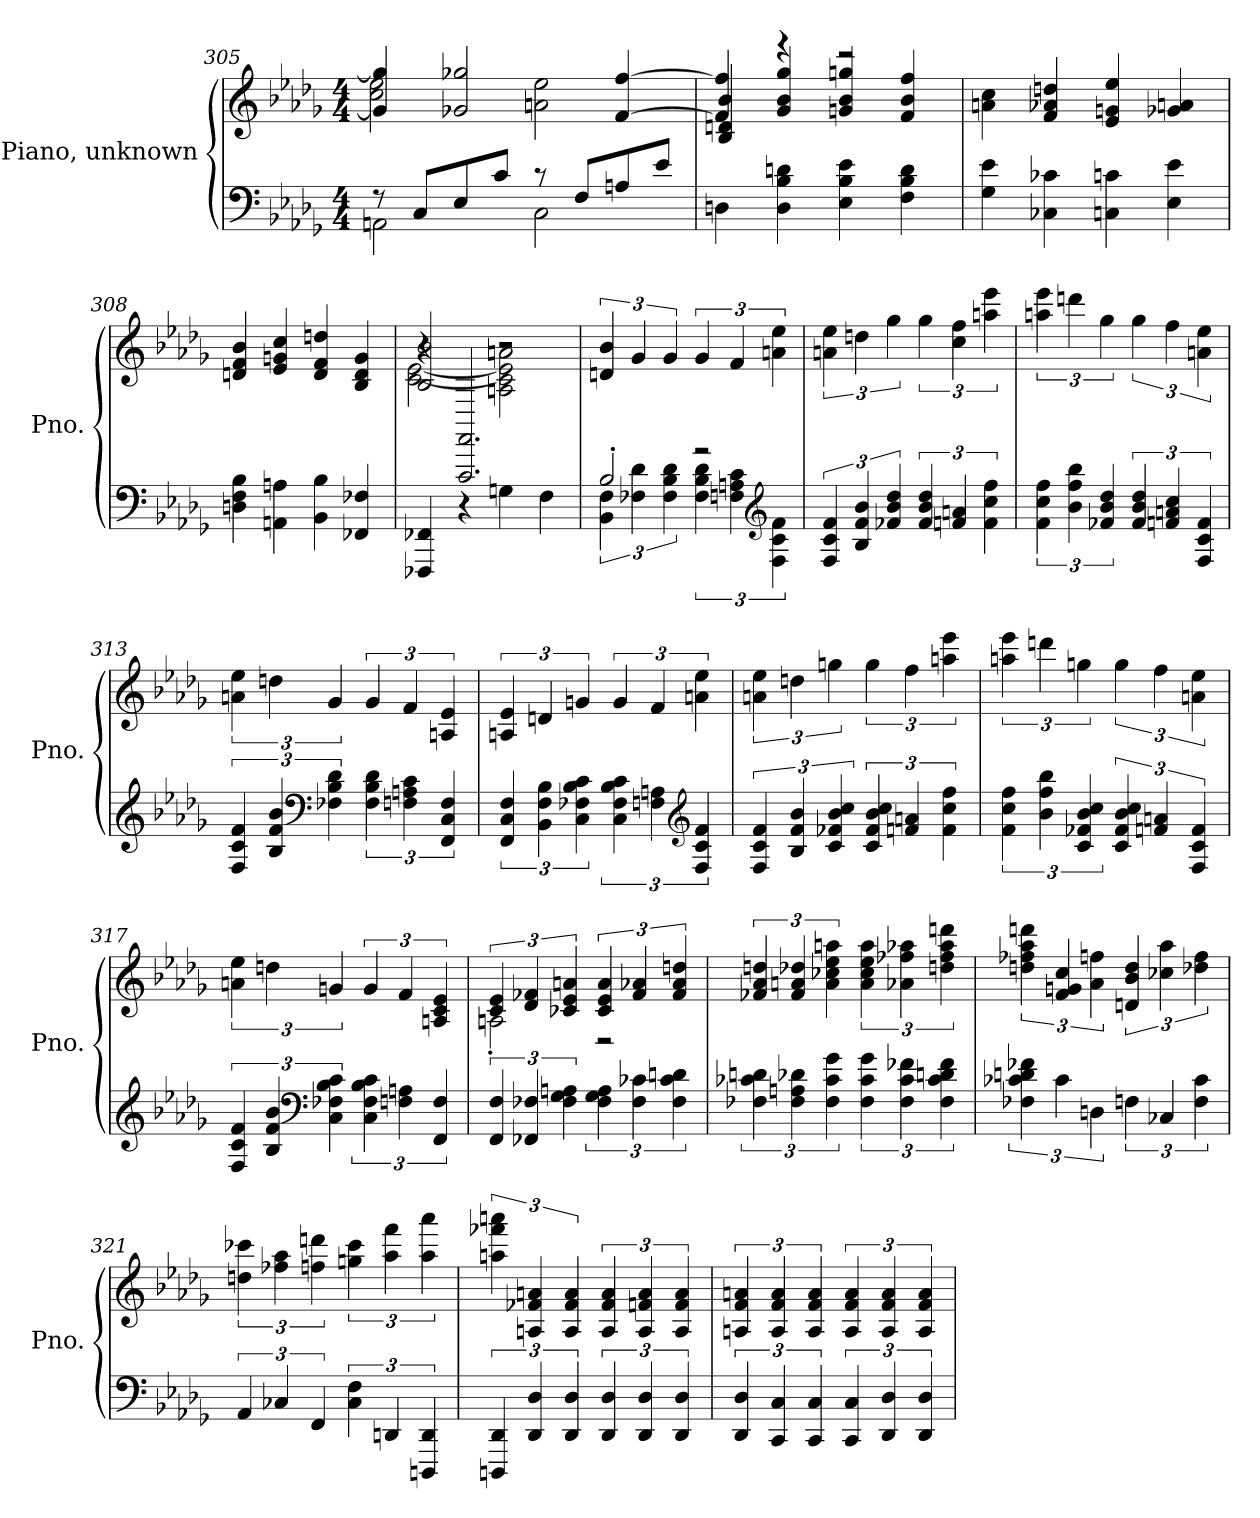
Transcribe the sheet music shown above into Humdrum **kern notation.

**kern	**kern
*part1	*part1
*staff2	*staff1
*I"Piano, unknown	*
*I'Pno.	*
*clefF4	*clefG2
*k[b-e-a-d-g-]	*k[b-e-a-d-g-]
*M4/4	*M4/4
=305	=305
*^	*^
8r	2AAn\	4g/] 4gg/]	2cc\ 2ee-\
8C/L	.	.	.
8E-/	.	2g-X/ 2gg-X/	.
8c/J	.	.	.
8r	2C\	.	2an\ 2ee-\
8F/L	.	.	.
8An/	.	[4f/ [4ff/	.
8e-/J	.	.	.
*v	*v	*	*
!!LO:LB:g=z	!!
=306	=306	=306
4Dn\	4f/] 4ff/]	4B-/ 4dn/ 4b-/
4D\ 4B-\ 4dn\	4r	4g-/ 4b-/ 4gg-/
4E-\ 4B-\ 4e-\	2r	4gn/ 4b-/ 4ggn/
4F\ 4B-\ 4d\	.	4f/ 4b-/ 4ff/
*	*v	*v
=307	=307
4G-\ 4e-\	4an\ 4cc\
4C-X\ 4c-X\	4f/ 4a-X/ 4ddn/
4Cn\ 4cn\	4e-/ 4gn/ 4ee-/
4E-\ 4e-\	4g-X/ 4an/
=308	=308
4Dn\ 4F\ 4B-\	4dn/ 4f/ 4b-/
4AAn\ 4An\	4e-/ 4gn/ 4cc/
4BB-\ 4B-\	4d/ 4f/ 4ddn/
4FF-X/ 4F-X/	4B-/ 4d/ 4g/
=309	=309
*	*^
*	*	*^
4FFF-X/ 4FF-X/	2B-/ 2b-/	[2c\ [2e-\	4r
4r	.	.	2.FFF/ 2.FF/
4Gn\	2r	2An\ 2c\] 2e-\] 2an\	.
4F\	.	.	.
*	*v	*v	*v
=310	=310
*^	*
2B-'/	6BB-\ 6F\	6dn/ 6b-/
.	6F-X\ 6d-\	6g-/
.	6F-\ 6B-\ 6d-\	6g-/
2r	6F-\ 6B-\ 6d-\	6g-/
.	6Fn\ 6An\ 6c\	6f/
*clefG2	*	*
.	6F\ 6c\ 6f\	6an\ 6ee-\
*v	*v	*
!!LO:LB:g=z
=311	=311
6F/ 6c/ 6f/	6an\ 6ee-\
6B-/ 6f/ 6b-/	6ddn\
6f-X/ 6b-/ 6dd-/	6gg-\
6f-/ 6b-/ 6dd-/	6gg-\
6fn/ 6an/	6cc\ 6ff\
6f\ 6cc\ 6ff\	6aan\ 6eee-\
=312	=312
6f\ 6cc\ 6ff\	6aan\ 6eee-\
6b-\ 6ff\ 6bb-\	6dddn\
6f-X/ 6b-/ 6dd-/	6gg-\
6f-/ 6b-/ 6dd-/	6gg-\
6fn/ 6an/ 6cc/	6ff\
6F/ 6c/ 6f/	6an\ 6ee-\
=313	=313
6F/ 6c/ 6f/	6an\ 6ee-\
6B-/ 6f/ 6b-/	6ddn\
*clefF4	*
6F-X\ 6B-\ 6d-\	6g-/
6F-\ 6B-\ 6d-\	6g-/
6Fn\ 6An\ 6c\	6f/
6FF/ 6C/ 6F/	6An/ 6e-/
!!LO:LB:g=z
=314	=314
6FF/ 6C/ 6F/	6An/ 6e-/
6BB-\ 6F\ 6B-\	6dn/
6C\ 6F-X\ 6B-\ 6c\	6gn/
6C\ 6F-\ 6B-\ 6c\	6g/
6Fn\ 6An\	6f/
*clefG2	*
6F/ 6c/ 6f/	6an\ 6ee-\
=315	=315
6F/ 6c/ 6f/	6an\ 6ee-\
6B-/ 6f/ 6b-/	6ddn\
6c/ 6f-X/ 6b-/ 6cc/	6ggn\
6c/ 6f-/ 6b-/ 6cc/	6gg\
6fn/ 6an/	6ff\
6f\ 6cc\ 6ff\	6aan\ 6eee-\
=316	=316
6f\ 6cc\ 6ff\	6aan\ 6eee-\
6b-\ 6ff\ 6bb-\	6dddn\
6c/ 6f-X/ 6b-/ 6cc/	6ggn\
6c/ 6f-/ 6b-/ 6cc/	6gg\
6fn/ 6an/	6ff\
6F/ 6c/ 6f/	6an\ 6ee-\
!!LO:LB:g=z
=317	=317
6F/ 6c/ 6f/	6an\ 6ee-\
6B-/ 6f/ 6b-/	6ddn\
*clefF4	*
6C\ 6F-X\ 6B-\ 6c\	6gn/
6C\ 6F-\ 6B-\ 6c\	6g/
6Fn\ 6An\	6f/
6FF/ 6F/	6An/ 6c/ 6e-/
=318	=318
*	*^
6FF/ 6F/	6c/ 6e-/	2An'\
6FF-X/ 6F-X/	6d-/ 6f-X/	.
6F-\ 6G-\ 6An\	6c-X/ 6e-/ 6an/	.
6F-\ 6G-\ 6A\	6c-/ 6e-/ 6a/	2r
6F-\ 6c-X\	6f-/ 6a-X/	.
6F-\ 6c-\ 6dn\	6f-/ 6a-/ 6ddn/	.
*	*v	*v
=319	=319
6F-X\ 6c-X\ 6dn\	6f-X/ 6a-/ 6ddn/
6F-\ 6An\ 6d-X\	6f-/ 6an/ 6dd-X/
6F-\ 6c-\ 6g-\	6a\ 6cc-X\ 6ee-\ 6aan\
6F-\ 6c-\ 6g-\	6a\ 6cc-\ 6ee-\ 6aa\
6F-\ 6c-\ 6f-X\	6a-X\ 6ff-X\ 6aa-X\
6F-\ 6c-\ 6dn\ 6f-\	6ddn\ 6ff-\ 6aa-\ 6dddn\
!!LO:LB:g=z
=320	=320
6F-X\ 6c-X\ 6dn\ 6f-X\	6ddn\ 6ff-X\ 6aa-\ 6dddn\
6c-\	6f/ 6gn/ 6cc/
6Dn\	6a-\ 6ffn\
6Fn\	6dn/ 6b-/ 6dd/
6C-X/	6cc-X\ 6aa-\
6F\ 6c-\	6dd-X\ 6ff\
=321	=321
6AA-/	6ddn\ 6ccc-X\
6C-X/	6ff-X\ 6aa-\
6FF/	6ffn\ 6dddn\
6C-\ 6F\	6ggn\ 6ccc-\
6DDn/	6aa-\ 6fff\
6DDDn/ 6DD/	6aa-\ 6aaa-\
=322	=322
6DDDn/ 6DD-/	6aan\ 6fff-X\ 6aaan\
6DD-/ 6D-/	6An/ 6f-X/ 6an/
6DD-/ 6D-/	6A/ 6f-/ 6a/
6DD-/ 6D-/	6A/ 6f-/ 6a/
6DD-/ 6D-/	6A/ 6fn/ 6a/
6DD-/ 6D-/	6A/ 6f/ 6a/
=323	=323
6DD-/ 6D-/	6An/ 6f/ 6an/
6CC/ 6C/	6A/ 6f/ 6a/
6CC/ 6C/	6A/ 6f/ 6a/
6CC/ 6C/	6A/ 6f/ 6a/
6DD-/ 6D-/	6A/ 6f/ 6a/
6DD-/ 6D-/	6A/ 6f/ 6a/
=	=
*-	*-
